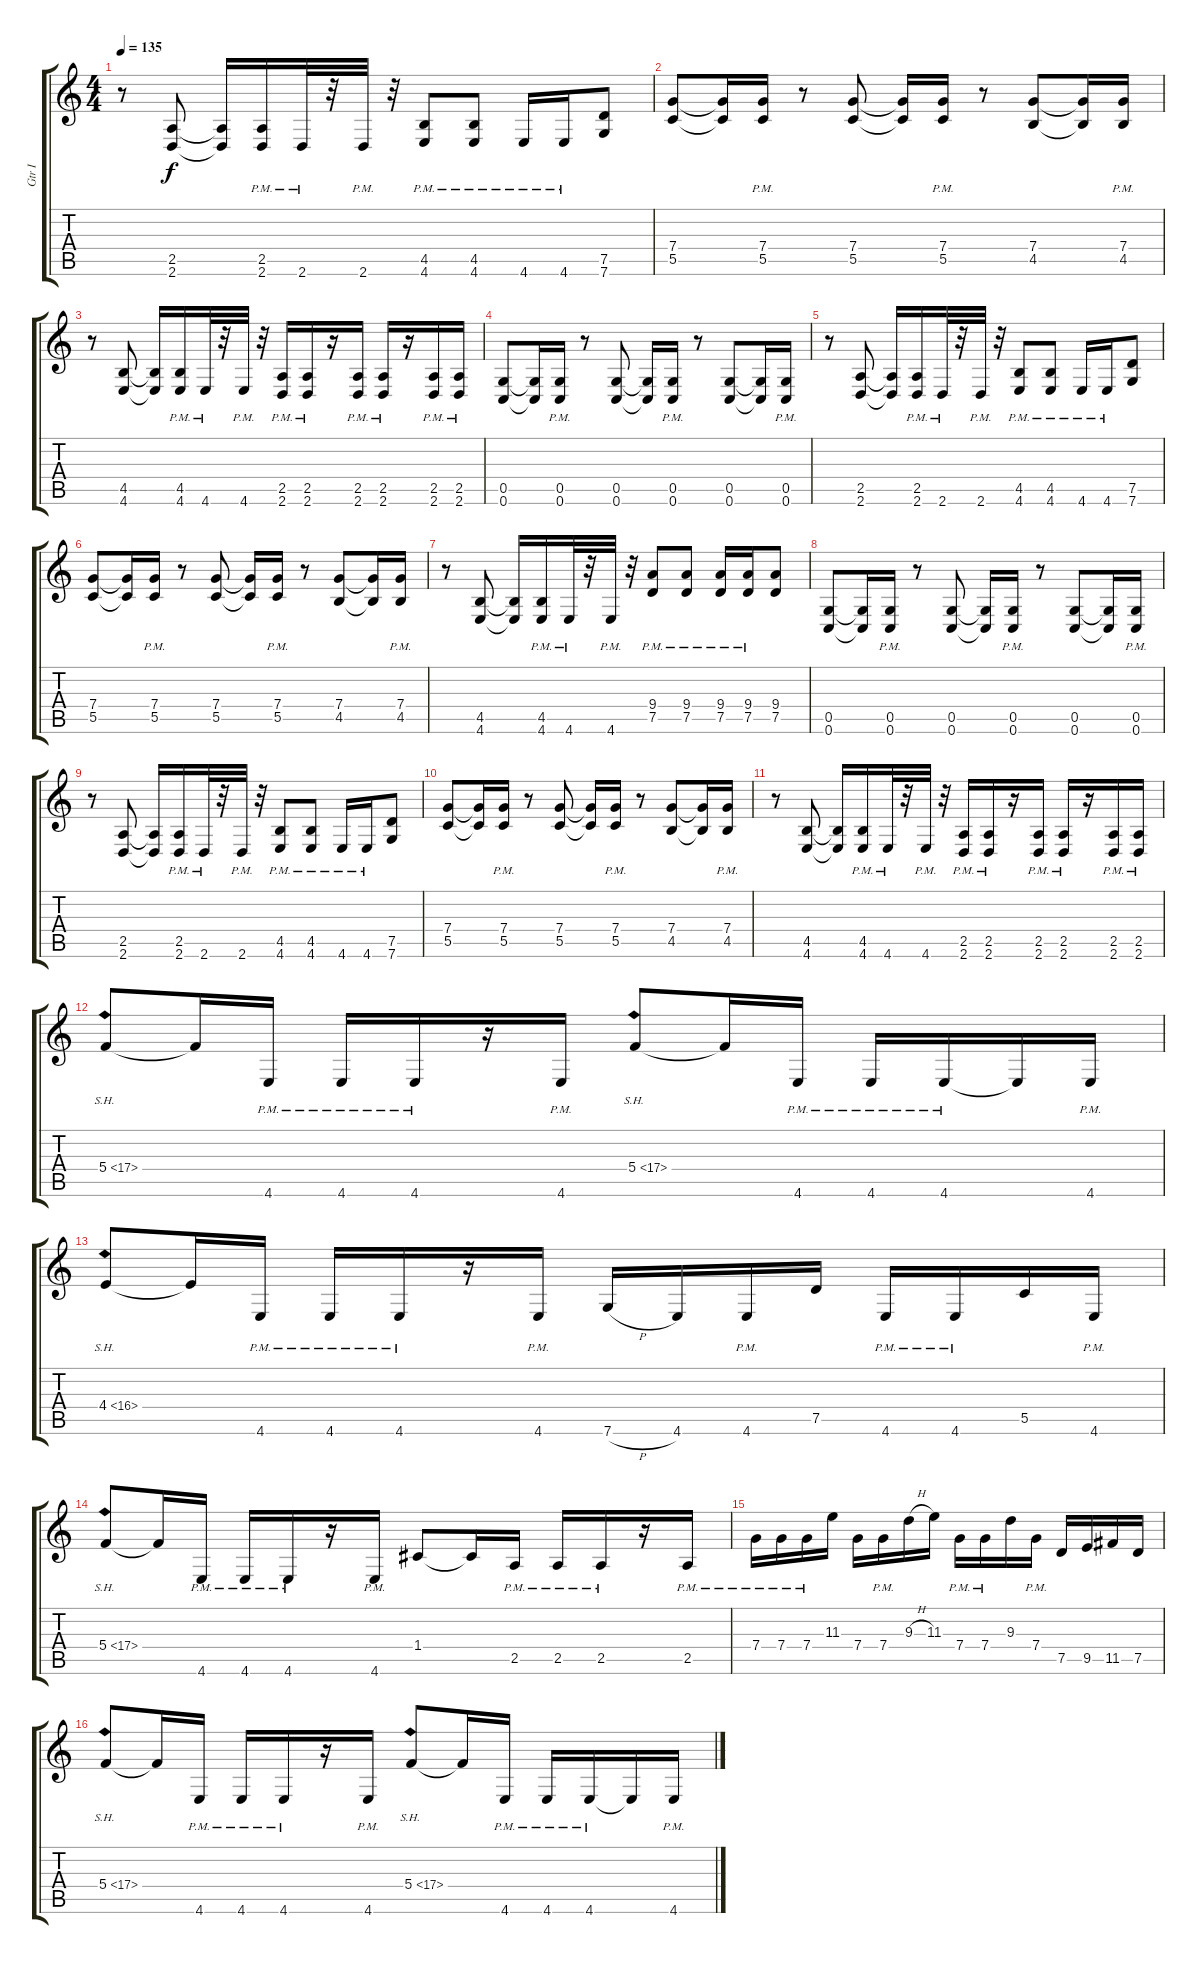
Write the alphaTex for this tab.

\track ("Gtr I" "Gtr I") {instrument distortionguitar}
\staff {score tabs}
\tuning (D4 A3 F3 C3 G2 C2) {hide}
\ts (4 4)
\tempo 135
\clef g2
\ks c
r.8{dy f} (2.5 2.6).8 (2.5{t} 2.6{t}).16 (2.5{pm} 2.6{pm}).16 2.6{pm}.32 r.32 2.6{pm}.32 r.32 (4.5{pm} 4.6{pm}).8 (4.5{pm} 4.6{pm}).8 4.6{pm}.16 4.6{pm}.16 (7.5 7.6).8 |
(7.4 5.5).8 (7.4{t} 5.5{t}).16 (7.4 5.5{pm}).16 r.8 (7.4 5.5).8 (7.4{t} 5.5{t}).16 (7.4 5.5{pm}).16 r.8 (7.4 4.5).8 (7.4{t} 4.5{t}).16 (7.4 4.5{pm}).16 |
r.8 (4.5 4.6).8 (4.5{t} 4.6{t}).16 (4.5{pm} 4.6{pm}).16 4.6{pm}.32 r.32 4.6{pm}.32 r.32 (2.5{pm} 2.6{pm}).16 (2.5{pm} 2.6{pm}).16 r.16 (2.5{pm} 2.6{pm}).16 (2.5{pm} 2.6{pm}).16 r.16 (2.5{pm} 2.6{pm}).16 (2.5{pm} 2.6{pm}).16 |
(0.5 0.6).8 (0.5{t} 0.6{t}).16 (0.5{pm} 0.6{pm}).16 r.8 (0.5 0.6).8 (0.5{t} 0.6{t}).16 (0.5{pm} 0.6{pm}).16 r.8 (0.5 0.6).8 (0.5{t} 0.6{t}).16 (0.5{pm} 0.6{pm}).16 |
r.8 (2.5 2.6).8 (2.5{t} 2.6{t}).16 (2.5{pm} 2.6{pm}).16 2.6{pm}.32 r.32 2.6{pm}.32 r.32 (4.5{pm} 4.6{pm}).8 (4.5{pm} 4.6{pm}).8 4.6{pm}.16 4.6{pm}.16 (7.5 7.6).8 |
(7.4 5.5).8 (7.4{t} 5.5{t}).16 (7.4 5.5{pm}).16 r.8 (7.4 5.5).8 (7.4{t} 5.5{t}).16 (7.4 5.5{pm}).16 r.8 (7.4 4.5).8 (7.4{t} 4.5{t}).16 (7.4 4.5{pm}).16 |
r.8 (4.5 4.6).8 (4.5{t} 4.6{t}).16 (4.5{pm} 4.6{pm}).16 4.6{pm}.32 r.32 4.6{pm}.32 r.32 (9.4{pm} 7.5{pm}).8 (9.4{pm} 7.5{pm}).8 (9.4{pm} 7.5{pm}).16 (9.4{pm} 7.5{pm}).16 (9.4 7.5).8 |
(0.5 0.6).8 (0.5{t} 0.6{t}).16 (0.5{pm} 0.6{pm}).16 r.8 (0.5 0.6).8 (0.5{t} 0.6{t}).16 (0.5{pm} 0.6{pm}).16 r.8 (0.5 0.6).8 (0.5{t} 0.6{t}).16 (0.5{pm} 0.6{pm}).16 |
r.8 (2.5 2.6).8 (2.5{t} 2.6{t}).16 (2.5{pm} 2.6{pm}).16 2.6{pm}.32 r.32 2.6{pm}.32 r.32 (4.5{pm} 4.6{pm}).8 (4.5{pm} 4.6{pm}).8 4.6{pm}.16 4.6{pm}.16 (7.5 7.6).8 |
(7.4 5.5).8 (7.4{t} 5.5{t}).16 (7.4 5.5{pm}).16 r.8 (7.4 5.5).8 (7.4{t} 5.5{t}).16 (7.4 5.5{pm}).16 r.8 (7.4 4.5).8 (7.4{t} 4.5{t}).16 (7.4 4.5{pm}).16 |
r.8 (4.5 4.6).8 (4.5{t} 4.6{t}).16 (4.5{pm} 4.6{pm}).16 4.6{pm}.32 r.32 4.6{pm}.32 r.32 (2.5{pm} 2.6{pm}).16 (2.5{pm} 2.6{pm}).16 r.16 (2.5{pm} 2.6{pm}).16 (2.5{pm} 2.6{pm}).16 r.16 (2.5{pm} 2.6{pm}).16 (2.5{pm} 2.6{pm}).16 |
5.4{sh 12}.8 5.4{t}.16 4.6{pm}.16 4.6{pm}.16 4.6{pm}.16 r.16 4.6{pm}.16 5.4{sh 12}.8 5.4{t}.16 4.6{pm}.16 4.6{pm}.16 4.6{pm}.16 4.6{t}.16 4.6{pm}.16 |
4.4{sh 12}.8 4.4{t}.16 4.6{pm}.16 4.6{pm}.16 4.6{pm}.16 r.16 4.6{pm}.16 7.6{h}.16 4.6.16 4.6{pm}.16 7.5.16 4.6{pm}.16 4.6{pm}.16 5.5.16 4.6{pm}.16 |
5.4{sh 12}.8 5.4{t}.16 4.6{pm}.16 4.6{pm}.16 4.6{pm}.16 r.16 4.6{pm}.16 1.4.8 1.4{t}.16 2.5{pm}.16 2.5{pm}.16 2.5{pm}.16 r.16 2.5{pm}.16 |
7.4{pm}.16 7.4{pm}.16 7.4{pm}.16 11.3.16 7.4.16 7.4{pm}.16 9.3{h}.16 11.3.16 7.4{pm}.16 7.4{pm}.16 9.3.16 7.4{pm}.16 7.5.16 9.5.16 11.5.16 7.5.16 |
5.4{sh 12}.8 5.4{t}.16 4.6{pm}.16 4.6{pm}.16 4.6{pm}.16 r.16 4.6{pm}.16 5.4{sh 12}.8 5.4{t}.16 4.6{pm}.16 4.6{pm}.16 4.6{pm}.16 4.6{t}.16 4.6{pm}.16
